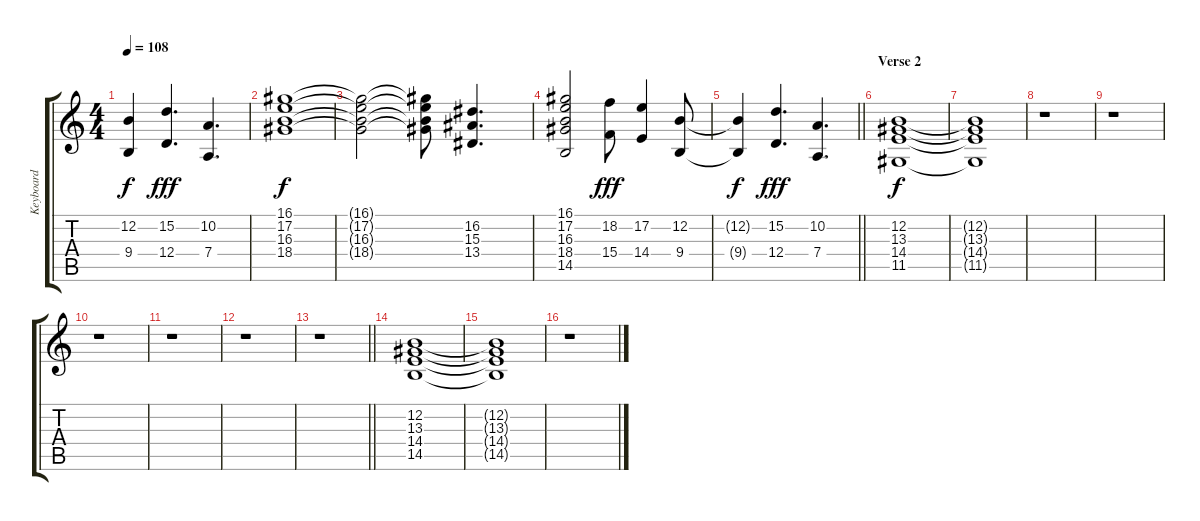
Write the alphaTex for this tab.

\track ("Keyboard" "Keyboard") {instrument stringensemble1}
\staff {score tabs}
\tuning (E4 B3 G3 D3 A2 E2) {hide}
\ts (4 4)
\tempo 108
\clef g2
\ks c
(12.2{t} 9.4{t}).4{dy f} (15.2 12.4).4{d dy fff} (10.2 7.4).4{d} |
(16.1 17.2 16.3 18.4).1{dy f} |
(16.1{t} 17.2{t} 16.3{t} 18.4{t}).2 (16.1{t} 17.2{t} 16.3{t} 18.4{t}).8 (16.2 15.3 13.4).4{d} |
(16.1 17.2 16.3 18.4 14.5).2 (18.2 15.4).8{dy fff} (17.2 14.4).4 (12.2 9.4).8 |
\barLineRight lightlight
(12.2{t} 9.4{t}).4{dy f} (15.2 12.4).4{d dy fff} (10.2 7.4).4{d} |
\section ("" "Verse 2")
(12.2 13.3 14.4 11.5).1{dy f volume 0} |
(12.2{t} 13.3{t} 14.4{t} 11.5{t}).1 |
r.1 |
r.1 |
r.1 |
r.1 |
r.1 |
\barLineRight lightlight
r.1 |
(12.2 13.3 14.4 14.5).1{volume 0} |
(12.2{t} 13.3{t} 14.4{t} 14.5{t}).1 |
r.1
